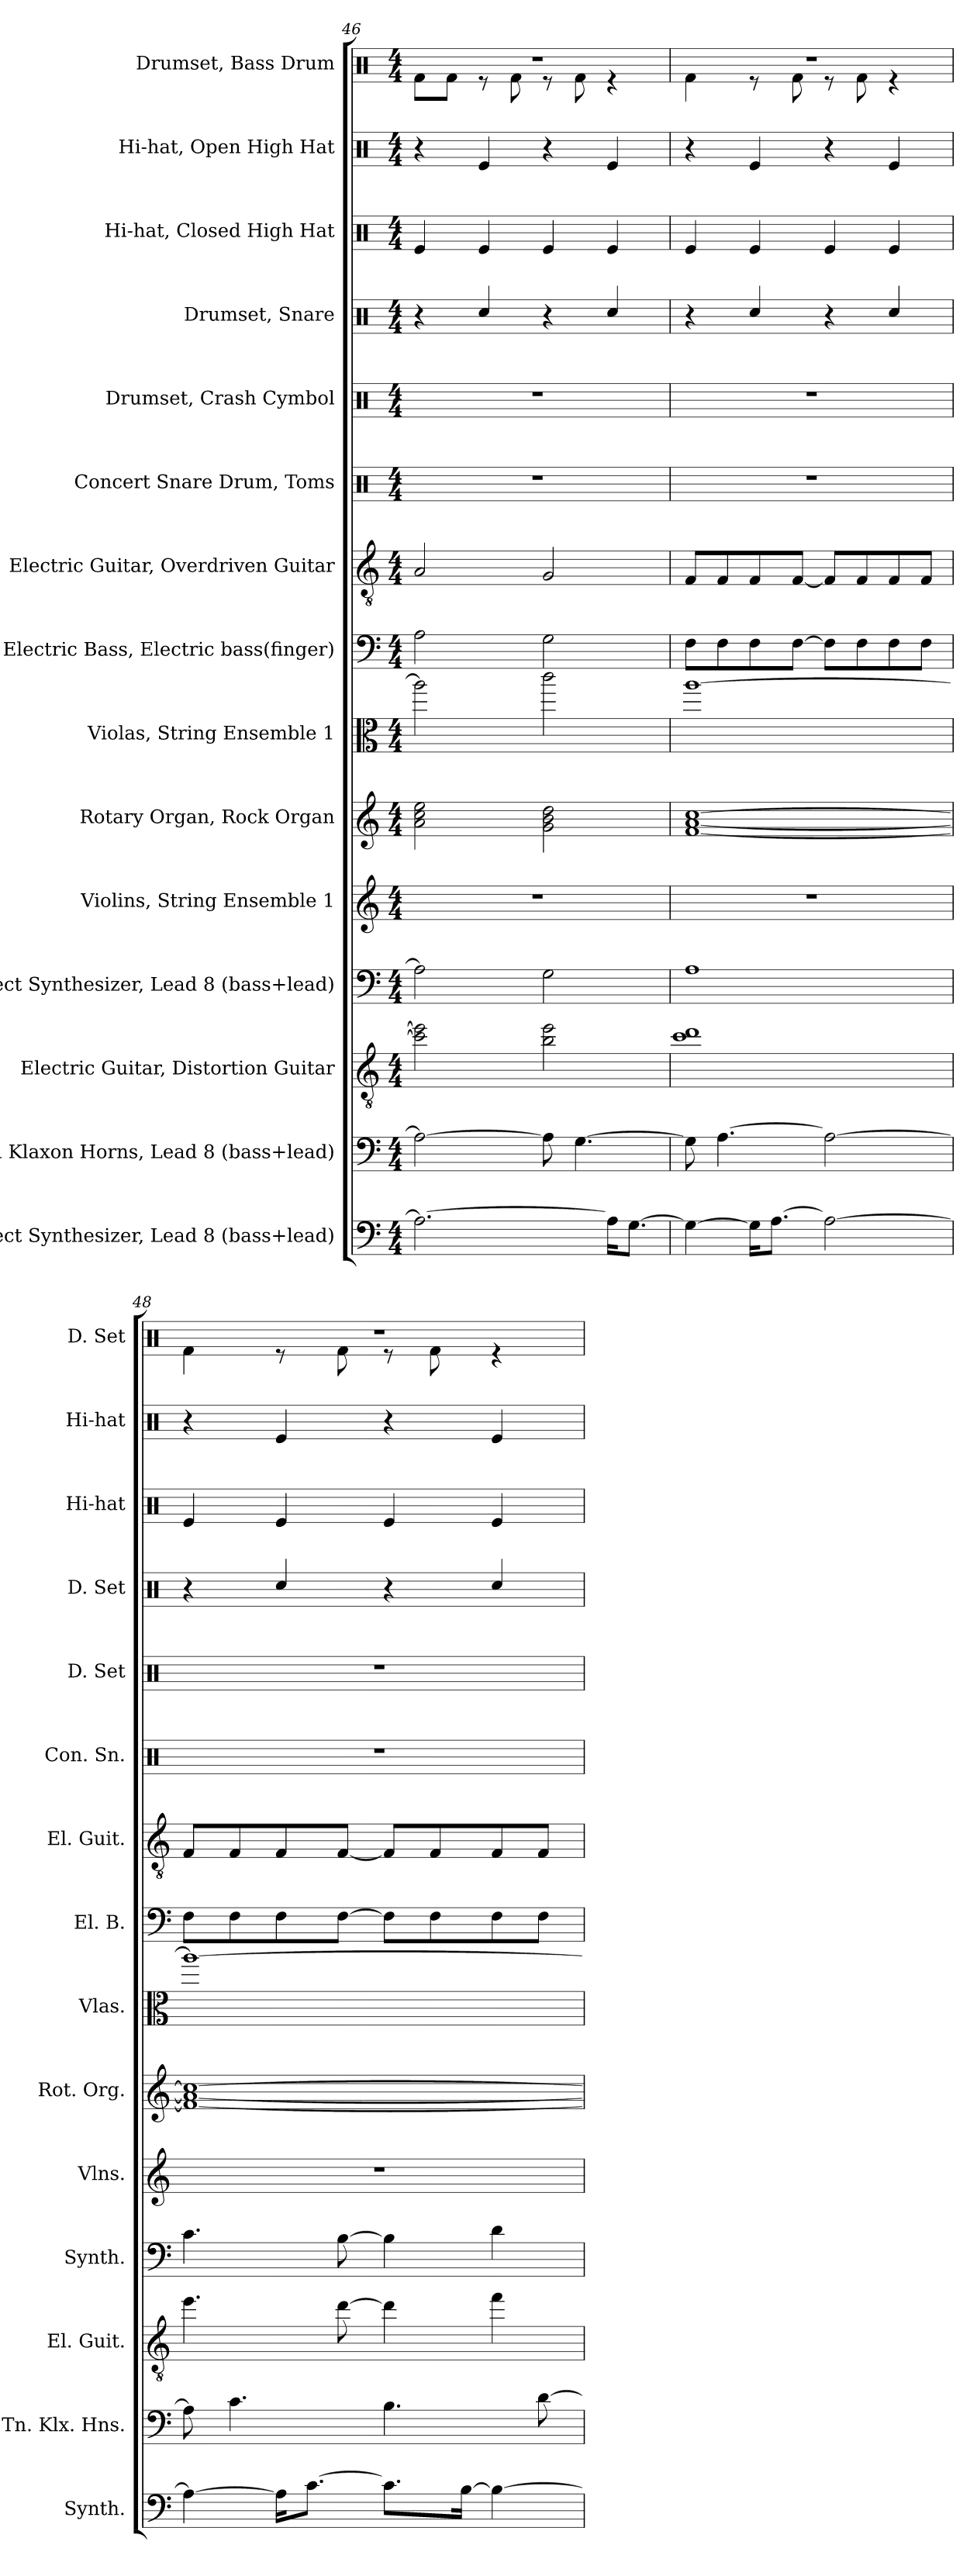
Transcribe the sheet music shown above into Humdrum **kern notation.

**kern	**kern	**kern	**kern	**kern	**kern	**kern	**kern	**kern	**kern	**kern	**kern	**kern	**kern	**kern
*part15	*part14	*part13	*part12	*part11	*part10	*part9	*part8	*part7	*part6	*part5	*part4	*part3	*part2	*part1
*staff15	*staff14	*staff13	*staff12	*staff11	*staff10	*staff9	*staff8	*staff7	*staff6	*staff5	*staff4	*staff3	*staff2	*staff1
*I"Effect Synthesizer, Lead 8 (bass+lead)	*I"Tuned Klaxon Horns, Lead 8 (bass+lead)	*I"Electric Guitar, Distortion Guitar	*I"Effect Synthesizer, Lead 8 (bass+lead)	*I"Violins, String Ensemble 1	*I"Rotary Organ, Rock Organ	*I"Violas, String Ensemble 1	*I"Electric Bass, Electric bass(finger)	*I"Electric Guitar, Overdriven Guitar	*I"Concert Snare Drum, Toms	*I"Drumset, Crash Cymbol	*I"Drumset, Snare	*I"Hi-hat, Closed High Hat	*I"Hi-hat, Open High Hat	*I"Drumset, Bass Drum
*I'Synth.	*I'Tn. Klx. Hns.	*I'El. Guit.	*I'Synth.	*I'Vlns.	*I'Rot. Org.	*I'Vlas.	*I'El. B.	*I'El. Guit.	*I'Con. Sn.	*I'D. Set	*I'D. Set	*I'Hi-hat	*I'Hi-hat	*I'D. Set
*clefF4	*clefF4	*clefGv2	*clefF4	*clefG2	*clefG2	*clefC3	*clefF4	*clefGv2	*clefX	*clefX	*clefX	*clefX	*clefX	*clefX
*	*	*	*	*	*	*	*ITrd7c12	*	*	*	*	*	*	*
*k[]	*k[]	*k[]	*k[]	*k[]	*k[]	*k[]	*k[]	*k[]	*k[]	*k[]	*k[]	*k[]	*k[]	*k[]
*M4/4	*M4/4	*M4/4	*M4/4	*M4/4	*M4/4	*M4/4	*M4/4	*M4/4	*M4/4	*M4/4	*M4/4	*M4/4	*M4/4	*M4/4
=46	=46	=46	=46	=46	=46	=46	=46	=46	=46	=46	=46	=46	=46	=46
*	*	*	*	*	*	*	*	*	*	*	*	*	*	*^
2.A\_	2A\_	2cc\] 2ee\]	2A\]	1r	2a\ 2cc\ 2ee\	2aa\]	2AA\	2A/	1r	1r	4r	4Re/	4r	1r	8Rf\L
.	.	.	.	.	.	.	.	.	.	.	.	.	.	.	8Rf\J
.	.	.	.	.	.	.	.	.	.	.	4Rcc/	4Re/	4Re/	.	8r
.	.	.	.	.	.	.	.	.	.	.	.	.	.	.	8Rf\
.	8A\]	2b\ 2ee\	2G\	.	2g\ 2b\ 2dd\	2ccc\	2GG\	2G/	.	.	4r	4Re/	4r	.	8r
.	[4.G\	.	.	.	.	.	.	.	.	.	.	.	.	.	8Rf\
16A\KL]	.	.	.	.	.	.	.	.	.	.	4Rcc/	4Re/	4Re/	.	4r
[8.G\J	.	.	.	.	.	.	.	.	.	.	.	.	.	.	.
=47	=47	=47	=47	=47	=47	=47	=47	=47	=47	=47	=47	=47	=47	=47	=47
4G\_	8G\]	1cc 1dd	1A	1r	[1f [1a [1cc	[1aa	8FF\L	8F/L	1r	1r	4r	4Re/	4r	1r	4Rf\
.	[4.A\	.	.	.	.	.	8FF\	8F/	.	.	.	.	.	.	.
16G\KL]	.	.	.	.	.	.	8FF\	8F/	.	.	4Rcc/	4Re/	4Re/	.	8r
[8.A\J	.	.	.	.	.	.	.	.	.	.	.	.	.	.	.
.	.	.	.	.	.	.	[8FF\J	[8F/J	.	.	.	.	.	.	8Rf\
2A\_	2A\_	.	.	.	.	.	8FF\L]	8F/L]	.	.	4r	4Re/	4r	.	8r
.	.	.	.	.	.	.	8FF\	8F/	.	.	.	.	.	.	8Rf\
.	.	.	.	.	.	.	8FF\	8F/	.	.	4Rcc/	4Re/	4Re/	.	4r
.	.	.	.	.	.	.	8FF\J	8F/J	.	.	.	.	.	.	.
!!LO:PB:g=z	!!
=48	=48	=48	=48	=48	=48	=48	=48	=48	=48	=48	=48	=48	=48	=48	=48
4A\_	8A\]	4.ee\	4.c\	1r	1f_ 1a_ 1cc_	1aa_	8FF\L	8F/L	1r	1r	4r	4Re/	4r	1r	4Rf\
.	4.c\	.	.	.	.	.	8FF\	8F/	.	.	.	.	.	.	.
16A\KL]	.	.	.	.	.	.	8FF\	8F/	.	.	4Rcc/	4Re/	4Re/	.	8r
[8.c\J	.	.	.	.	.	.	.	.	.	.	.	.	.	.	.
.	.	[8dd\	[8B\	.	.	.	[8FF\J	[8F/J	.	.	.	.	.	.	8Rf\
8.c\L]	4.B\	4dd\]	4B\]	.	.	.	8FF\L]	8F/L]	.	.	4r	4Re/	4r	.	8r
.	.	.	.	.	.	.	8FF\	8F/	.	.	.	.	.	.	8Rf\
[16B\Jk	.	.	.	.	.	.	.	.	.	.	.	.	.	.	.
4B\_	.	4ff\	4d\	.	.	.	8FF\	8F/	.	.	4Rcc/	4Re/	4Re/	.	4r
.	[8d\	.	.	.	.	.	8FF\J	8F/J	.	.	.	.	.	.	.
*	*	*	*	*	*	*	*	*	*	*	*	*	*	*v	*v
=	=	=	=	=	=	=	=	=	=	=	=	=	=	=
*-	*-	*-	*-	*-	*-	*-	*-	*-	*-	*-	*-	*-	*-	*-
